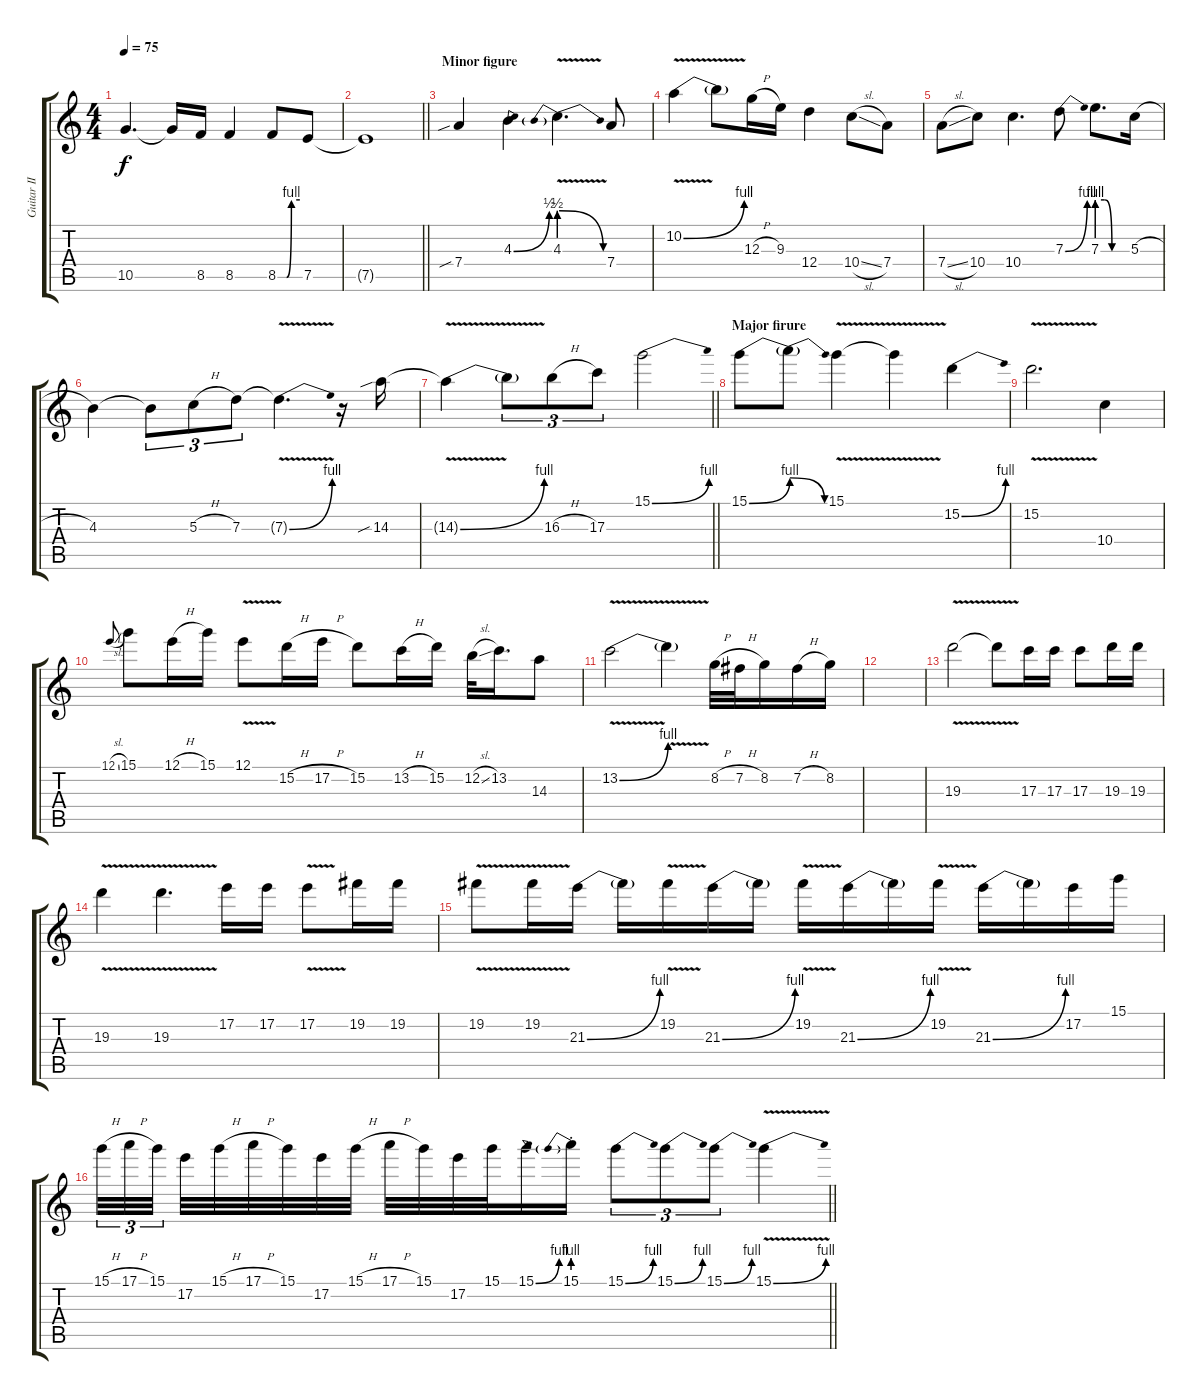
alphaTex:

\track ("Guitar II" "Guitar II") {instrument distortionguitar}
\staff {score tabs}
\tuning (E4 B3 G3 D3 A2 E2) {hide}
\ts (4 4)
\tempo 75
\clef g2
\ks c
10.5{t}.4{d dy f} 10.5{t}.16 8.5.16 8.5.4 8.5{be (custom 0 0 24 0 37 4 60 4)}.8 7.5.8 |
\barLineRight lightlight
7.5{t}.1 |
\section ("" "Minor figure")
7.4{sib}.4 4.3{be (bend 0 0 60 2)}.4 4.3{be (prebendrelease 0 2 60 0) v}.4{d} 7.4.8 |
10.2{be (bend 0 0 60 4) v}.4 10.2{t}.8 12.3{h}.16 9.3.16 12.4.4 10.4{sl}.8 7.4.8 |
7.4{sl}.8 10.4.8 10.4.4{d} 7.3{be (bend 0 0 60 4)}.8 7.3{be (custom 0 4 15 4 30 0 60 0)}.8{d} 5.3{h}.16 |
4.3.4 4.3{t}.8{tu (3 2)} 5.3{h}.8{tu (3 2)} 7.3.8{tu (3 2)} 7.3{be (bend 0 0 60 4) v t}.4{d} r.16 14.3{sib}.16 |
\barLineRight lightlight
14.3{be (bend 0 0 60 4) v t}.4 14.3{t}.8{tu (3 2)} 16.3{h}.8{tu (3 2)} 17.3.8{tu (3 2)} 15.1{be (bend 0 0 60 4)}.2 |
\section ("" "Major firure")
15.1{be (bend 0 0 60 4)}.8{balance 8 instrument distortionguitar} 15.1{be (release 0 4 60 0) t}.8 15.1{v}.4 15.1{t}.4 15.2{be (bend 0 0 60 4)}.4 |
15.2{v}.2{d} 10.4.4 |
12.1{sl}.8{gr onbeat} 15.1.8 12.1{h}.16 15.1.16 12.1{v}.8 15.2{h}.16 17.2{h}.16 15.2.8 13.2{h}.16 15.2.16 12.2{sl}.32 13.2.16{d} 14.3.8 |
13.2{be (bend 0 0 60 4) v}.2 13.2{v t}.4 8.2{h}.32 7.2{h}.32 8.2.16 7.2{h}.16 8.2.16 |
|
19.3{v}.2 19.3{t}.8 17.3.16 17.3.16 17.3.8 19.3.16 19.3.16 |
19.3{v}.4 19.3{v}.4{d} 17.2.16 17.2.16 17.2{v}.8 19.2.16 19.2.16 |
19.2{v}.8 19.2{v}.16 21.3{be (bend 0 0 60 4)}.16 21.3{t}.16 19.2{v}.16 21.3{be (bend 0 0 60 4)}.16 21.3{t}.16 19.2{v}.16 21.3{be (bend 0 0 60 4)}.16 21.3{t}.16 19.2{v}.16 21.3{be (bend 0 0 60 4)}.16 21.3{t}.16 17.2.16 15.1.16 |
\barLineRight lightlight
15.1{h}.32{tu (3 2)} 17.1{h}.32{tu (3 2)} 15.1.32{tu (3 2) beam splitsecondary} 17.2.32 15.1{h}.32 17.1{h}.32 15.1.32 17.2.32 15.1{h}.32 17.1{h}.32 15.1.32 17.2.32 15.1.32 15.1{be (bend 0 0 60 4)}.16 15.1{be (prebend 0 4 60 4) st}.16 15.1{be (bend 0 0 60 4)}.8{tu (3 2)} 15.1{be (bend 0 0 60 4)}.8{tu (3 2)} 15.1{be (bend 0 0 60 4)}.8{tu (3 2)} 15.1{be (bend 0 0 60 4) v}.4
